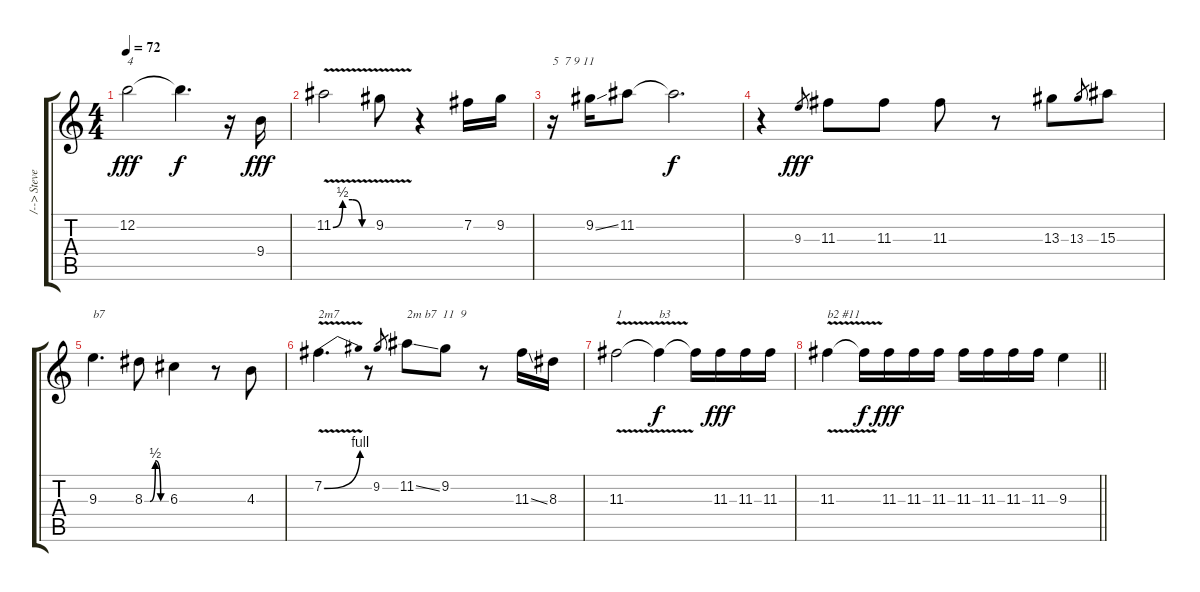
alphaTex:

\track ("/--> Steve Vai <---/" "/--> Steve") {instrument overdrivenguitar}
\staff {score tabs}
\tuning (E4 B3 G3 D3 A2 E2) {hide}
\ts (4 4)
\tempo 72
\clef g2
\ks c
12.2.2{txt "4" dy fff} 12.2{t}.4{d dy f} r.16 9.4.16{dy fff} |
11.2{be (custom 0 0 15 2 30 2 45 0 60 0) v}.2{txt ""} 9.2{v}.8 r.4 7.2.16 9.2.16 |
r.16{txt "5  7 9 11"} 9.2{ss}.16 11.2.8 11.2{t}.2{d dy f} |
r.4{txt ""} 9.3.8{gr dy fff} 11.3.8 11.3.8 11.3.8 r.8 13.3.8 13.3.8{gr} 15.3.8 |
9.3.4{d txt "b7"} 8.3{be (custom 0 0 15 0 30 2 45 0 60 0)}.8 6.3.4 r.8 4.3.8 |
7.2{be (bend 0 0 60 4) v}.4{d txt "2m7"} r.8 9.2.8{gr} 11.2{ss}.8{txt "2m b7  11  9"} 9.2.8 r.8 11.3{ss}.16 8.3.16 |
11.3{v}.2{txt "1" instrument overdrivenguitar} 11.3{t}.4{txt "b3" dy f} 11.3{t}.16 11.3.16{dy fff} 11.3.16 11.3.16 |
\barLineRight lightlight
11.3{v}.4{txt "b2 #11"} 11.3{t}.16{dy f} 11.3.16{dy fff} 11.3.16 11.3.16 11.3.16 11.3.16 11.3.16 11.3.16 9.3.4
